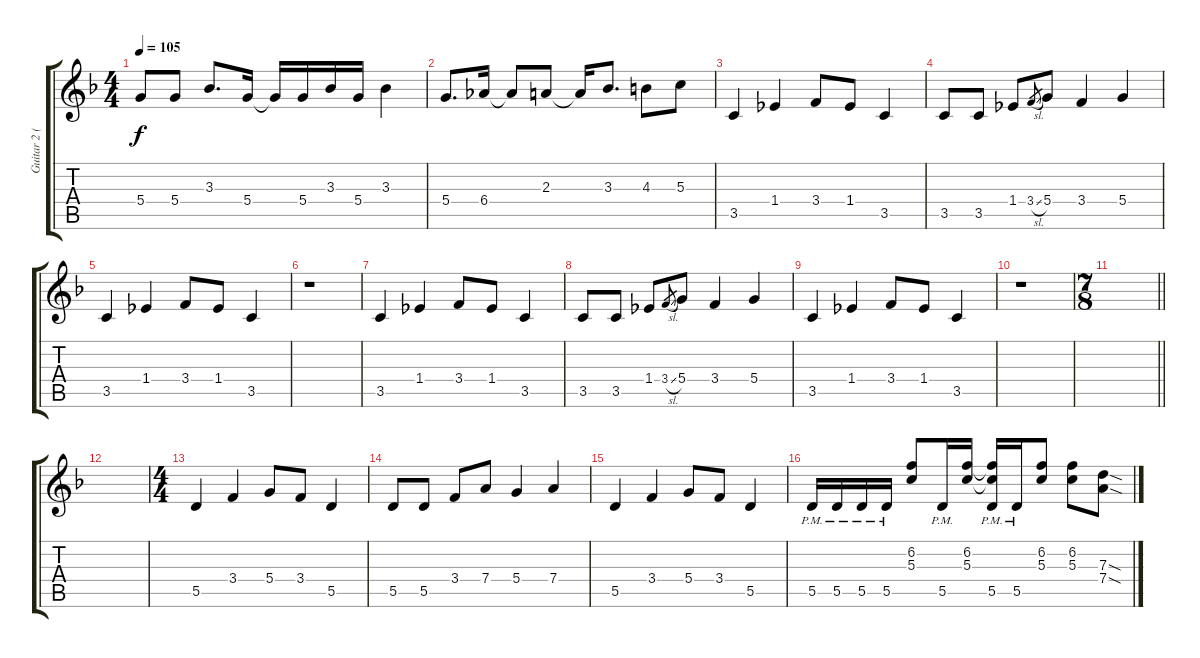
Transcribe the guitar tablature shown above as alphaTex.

\track ("Guitar 2 (Steve Vai)" "Guitar 2 (") {instrument overdrivenguitar}
\staff {score tabs}
\tuning (E4 B3 G3 D3 A2 D2) {hide}
\ts (4 4)
\tempo 105
\clef g2
\ks f
5.4.8{dy f} 5.4.8 3.3.8{d} 5.4.16 5.4{t}.16 5.4.16 3.3.16 5.4.16 3.3.4 |
5.4.8{d} 6.4.16 6.4{t}.8 2.3.8 2.3{t}.16 3.3.8{d} 4.3.8 5.3.8 |
3.5.4 1.4.4 3.4.8 1.4.8 3.5.4 |
3.5.8 3.5.8 1.4.8 3.4{sl}.8{gr} 5.4.8 3.4.4 5.4.4 |
3.5.4 1.4.4 3.4.8 1.4.8 3.5.4 |
r.1 |
3.5.4 1.4.4 3.4.8 1.4.8 3.5.4 |
3.5.8 3.5.8 1.4.8 3.4{sl}.8{gr} 5.4.8 3.4.4 5.4.4 |
3.5.4 1.4.4 3.4.8 1.4.8 3.5.4 |
r.1 |
\ts (7 8)
\barLineRight lightlight
|
|
\ts (4 4)
5.5.4 3.4.4 5.4.8 3.4.8 5.5.4 |
5.5.8 5.5.8 3.4.8 7.4.8 5.4.4 7.4.4 |
5.5.4 3.4.4 5.4.8 3.4.8 5.5.4 |
5.5{pm}.16 5.5{pm}.16 5.5{pm}.16 5.5{pm}.16 (6.2 5.3).8 5.5{pm}.16 (6.2 5.3).16 (6.2{t} 5.3{t} 5.5{pm}).16 5.5{pm}.16 (6.2 5.3).8 (6.2 5.3).8 (7.3{sod} 7.4{sod}).8
